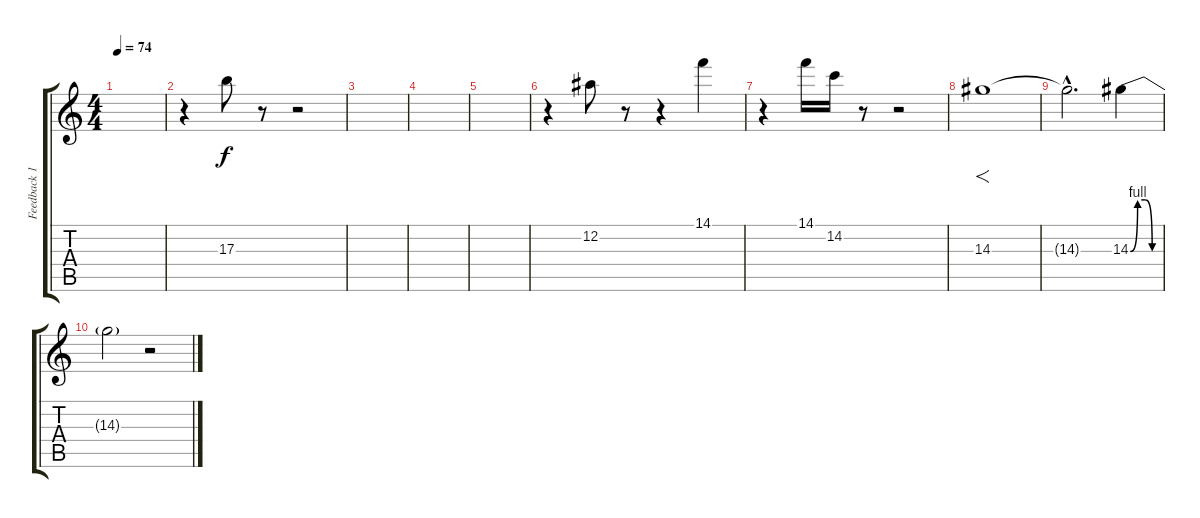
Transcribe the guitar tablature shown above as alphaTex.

\track ("Feedback 1" "Feedback 1") {instrument distortionguitar}
\staff {score tabs}
\tuning (Eb4 Bb3 Gb3 Db3 Ab2 Eb2) {hide}
\ts (4 4)
\tempo 74
\clef g2
\ks c
|
r.4 17.3.8 r.8 r.2 |
|
|
|
r.4 12.2.8 r.8 r.4 14.1.4 |
r.4 14.1.16 14.2.16 r.8 r.2 |
14.3.1{f} |
14.3{hac t}.2{d volume 2} 14.3{be (custom 0 0 15 4 30 4 45 0 60 0)}.4 |
14.3{t}.2 r.2
